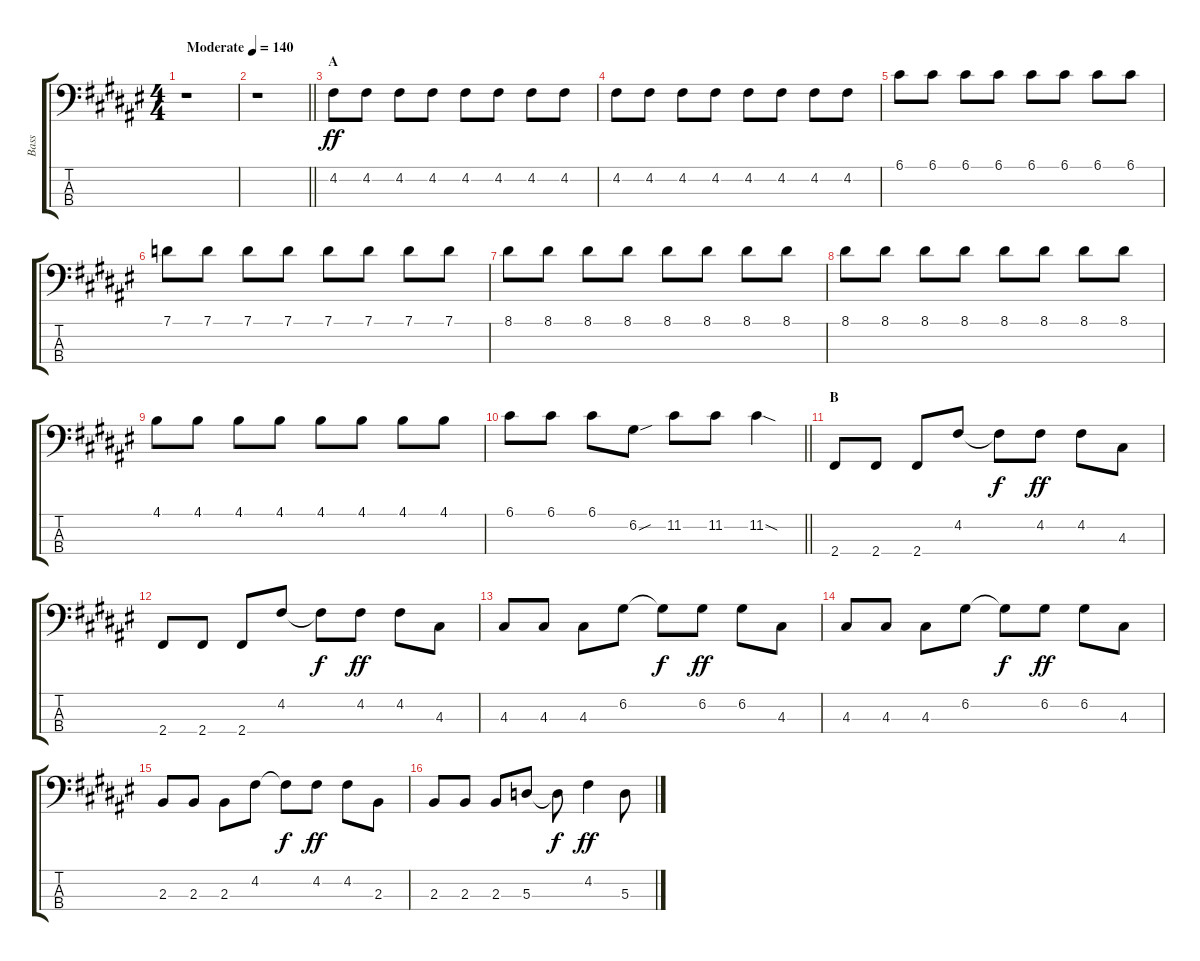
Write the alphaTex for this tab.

\track ("Bass" "Bass") {instrument electricbasspick}
\staff {score tabs}
\tuning (G2 D2 A1 E1) {hide}
\ts (4 4)
\tempo (140 "Moderate")
\clef f4
\ks f#
r.1{dy ff instrument electricbasspick} |
\barLineRight lightlight
r.1 |
\section ("" "A")
4.2.8 4.2.8 4.2.8 4.2.8 4.2.8 4.2.8 4.2.8 4.2.8 |
4.2.8 4.2.8 4.2.8 4.2.8 4.2.8 4.2.8 4.2.8 4.2.8 |
6.1.8 6.1.8 6.1.8 6.1.8 6.1.8 6.1.8 6.1.8 6.1.8 |
7.1.8 7.1.8 7.1.8 7.1.8 7.1.8 7.1.8 7.1.8 7.1.8 |
8.1.8 8.1.8 8.1.8 8.1.8 8.1.8 8.1.8 8.1.8 8.1.8 |
8.1.8 8.1.8 8.1.8 8.1.8 8.1.8 8.1.8 8.1.8 8.1.8 |
4.1.8 4.1.8 4.1.8 4.1.8 4.1.8 4.1.8 4.1.8 4.1.8 |
\barLineRight lightlight
6.1.8 6.1.8 6.1.8 6.2{sou}.8 11.2.8 11.2.8 11.2{sod}.4 |
\section ("" "B")
2.4.8 2.4.8 2.4.8 4.2.8 4.2{t}.8{dy f} 4.2.8{dy ff} 4.2.8 4.3.8 |
2.4.8 2.4.8 2.4.8 4.2.8 4.2{t}.8{dy f} 4.2.8{dy ff} 4.2.8 4.3.8 |
4.3.8 4.3.8 4.3.8 6.2.8 6.2{t}.8{dy f} 6.2.8{dy ff} 6.2.8 4.3.8 |
4.3.8 4.3.8 4.3.8 6.2.8 6.2{t}.8{dy f} 6.2.8{dy ff} 6.2.8 4.3.8 |
2.3.8 2.3.8 2.3.8 4.2.8 4.2{t}.8{dy f} 4.2.8{dy ff} 4.2.8 2.3.8 |
2.3.8 2.3.8 2.3.8 5.3.8 5.3{t}.8{dy f} 4.2.4{dy ff} 5.3.8
